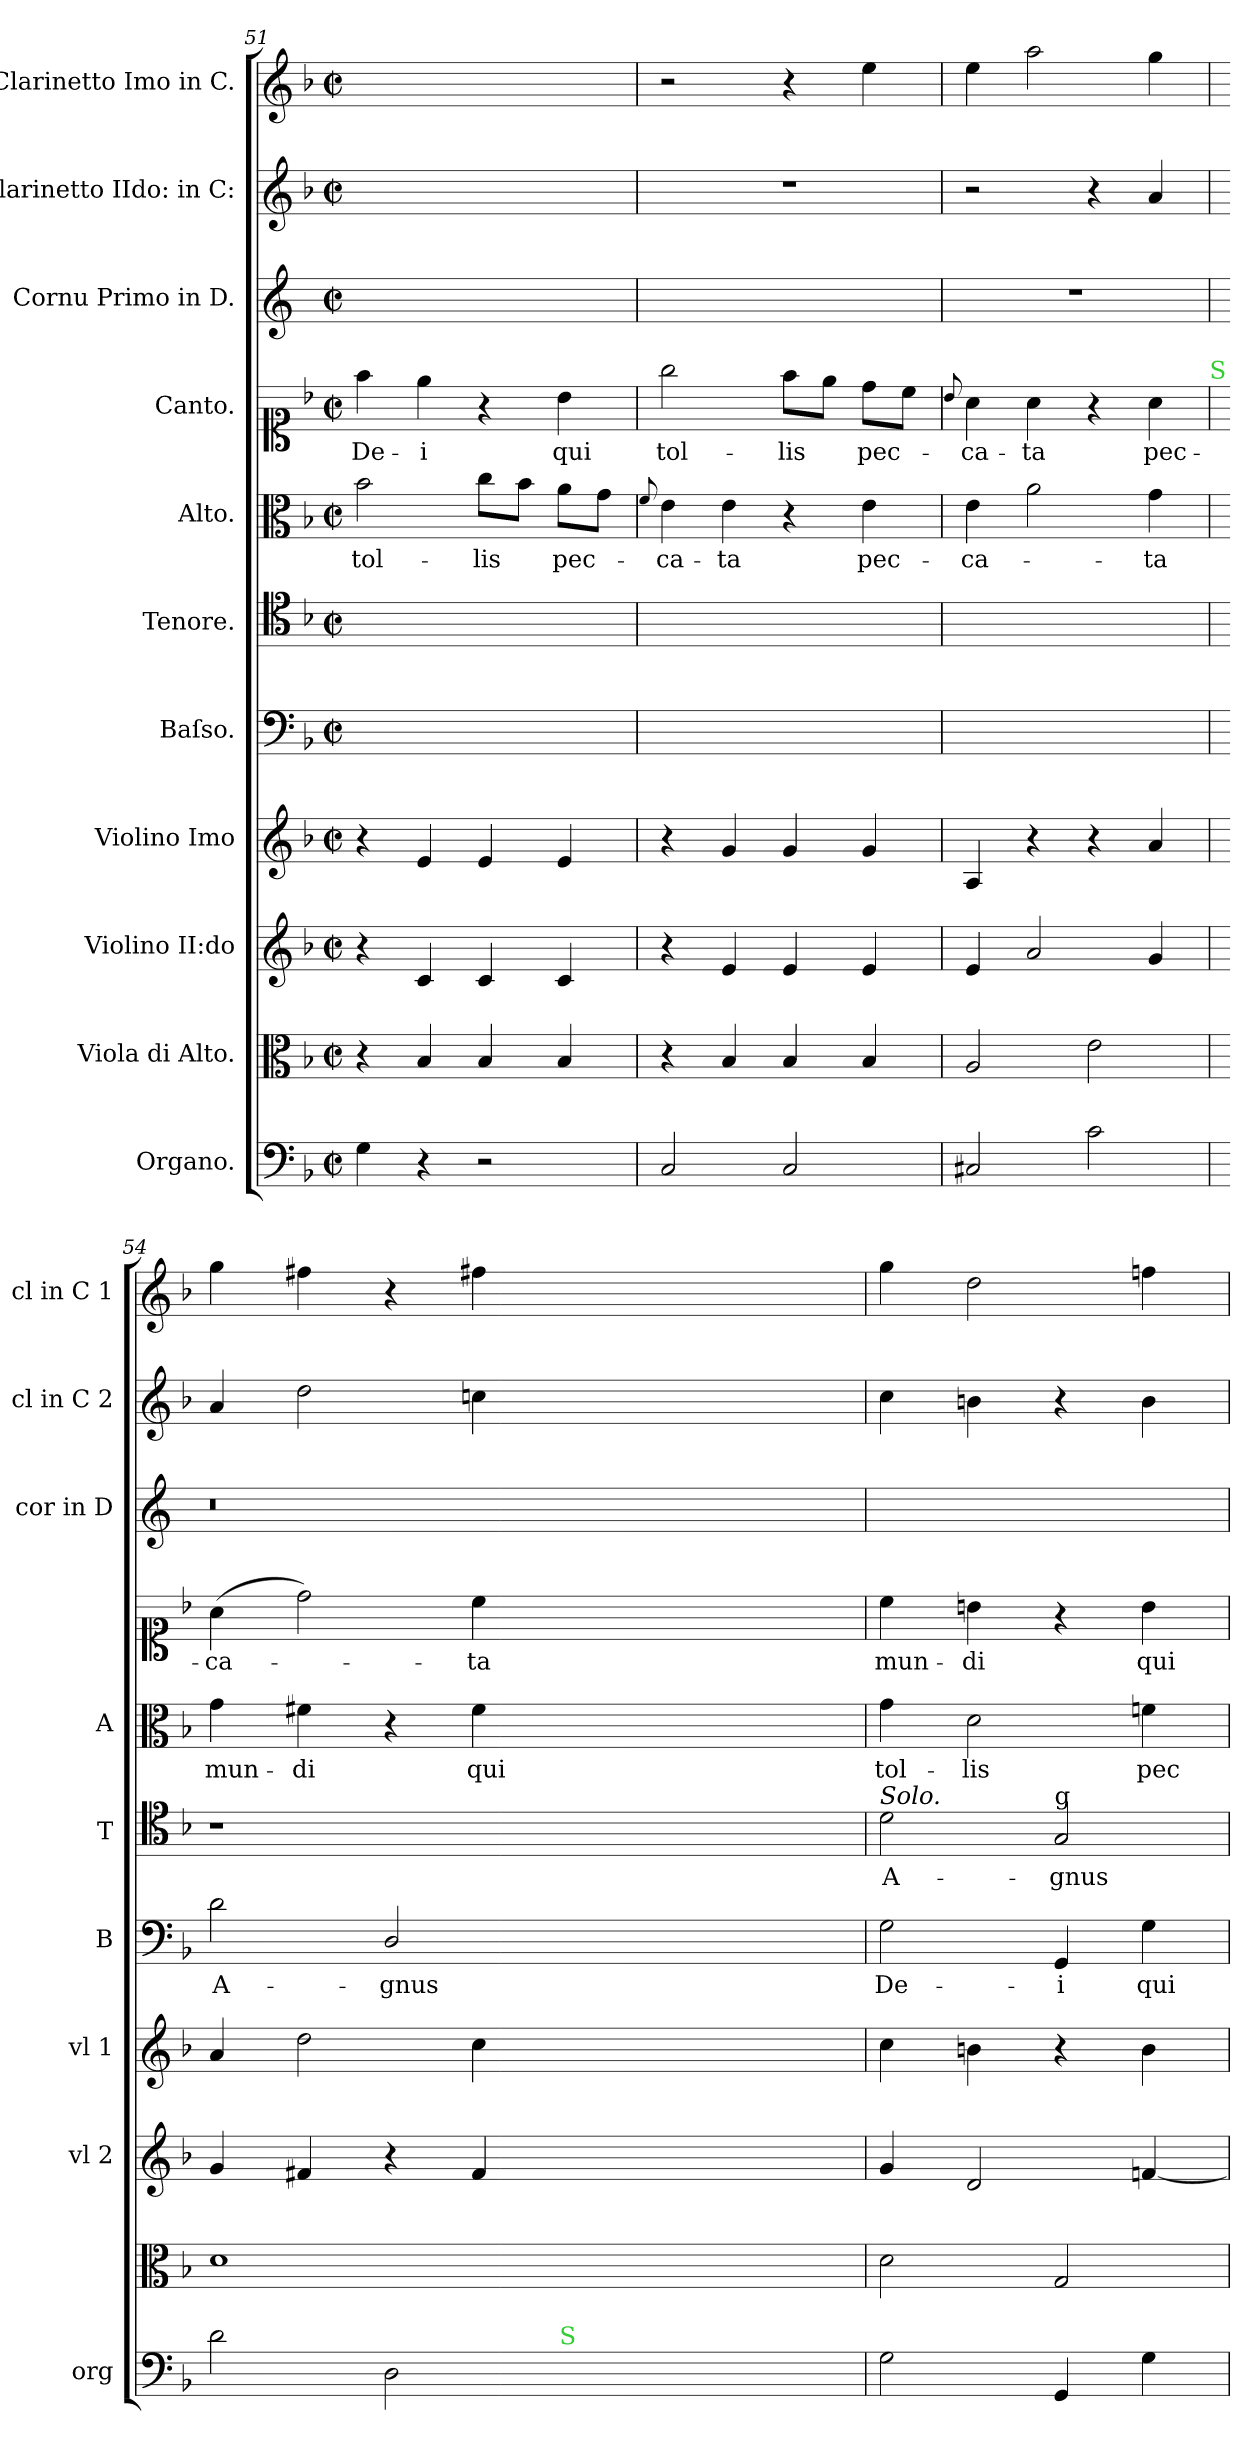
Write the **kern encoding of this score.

**kern	**kern	**kern	**kern	**kern	**text	**kern	**text	**kern	**text	**kern	**text	**kern	**kern	**kern
*part11	*part10	*part9	*part8	*part7	*part7	*part6	*part6	*part5	*part5	*part4	*part4	*part3	*part2	*part1
*staff11	*staff10	*staff9	*staff8	*staff7	*staff7	*staff6	*staff6	*staff5	*staff5	*staff4	*staff4	*staff3	*staff2	*staff1
*I"Organo.	*I"Viola di Alto.	*I"Violino II:do	*I"Violino Imo	*I"Baſso.	*	*I"Tenore.	*	*I"Alto.	*	*I"Canto.	*	*I"Cornu Primo in D.	*I"Clarinetto IIdo: in C:	*I"Clarinetto Imo in C.
*I'org	*	*I'vl 2	*I'vl 1	*I'B	*	*I'T	*	*I'A	*	*	*	*I'cor in D	*I'cl in C 2	*I'cl in C 1
*clefF4	*clefC3	*clefG2	*clefG2	*clefF4	*	*clefC4	*	*clefC3	*	*clefC1	*	*clefG2	*clefG2	*clefG2
*	*	*	*	*	*	*	*	*	*	*	*	*ITrd6c10	*	*
*k[b-]	*k[b-]	*k[b-]	*k[b-]	*k[b-]	*	*k[b-]	*	*k[b-]	*	*k[b-]	*	*k[f#c#]	*k[b-]	*k[b-]
*M2/2	*M2/2	*M2/2	*M2/2	*M2/2	*	*M2/2	*	*M2/2	*	*M2/2	*	*M2/2	*M2/2	*M2/2
*met(c|)	*met(c|)	*met(c|)	*met(c|)	*met(c|)	*	*met(c|)	*	*met(c|)	*	*met(c|)	*	*met(c|)	*met(c|)	*met(c|)
=51	=51	=51	=51	=51	=51	=51	=51	=51	=51	=51	=51	=51	=51	=51
4G\	4r	4r	4r	1ryy	.	1ryy	.	2b-\	tol-	4ff\	De-	1ryy	1ryy	1ryy
4r	4B-/	4c/	4e/	.	.	.	.	.	.	4ee\	-i	.	.	.
2r	4B-/	4c/	4e/	.	.	.	.	8cc\L	-lis	4r	.	.	.	.
.	.	.	.	.	.	.	.	8b-\J	.	.	.	.	.	.
.	4B-/	4c/	4e/	.	.	.	.	8a\L	pec-	4b-\	qui	.	.	.
.	.	.	.	.	.	.	.	8g\J	.	.	.	.	.	.
=52	=52	=52	=52	=52	=52	=52	=52	=52	=52	=52	=52	=52	=52	=52
.	.	.	.	.	.	.	.	8qqf/	.	.	.	.	.	.
2C/	4r	4r	4r	1ryy	.	1ryy	.	4e\	-ca-	2gg\	tol-	1ryy	1r	2r
.	4B-/	4e/	4g/	.	.	.	.	4e\	-ta	.	.	.	.	.
2C/	4B-/	4e/	4g/	.	.	.	.	4r	.	8ff\L	-lis	.	.	4r
.	.	.	.	.	.	.	.	.	.	8ee\J	.	.	.	.
.	4B-/	4e/	4g/	.	.	.	.	4e\	pec-	8dd\L	pec-	.	.	4ee\
.	.	.	.	.	.	.	.	.	.	8cc\J	.	.	.	.
=53	=53	=53	=53	=53	=53	=53	=53	=53	=53	=53	=53	=53	=53	=53
.	.	.	.	.	.	.	.	.	.	8qqb-/	.	.	.	.
2C#X/	2A/	4e/	4A/	1ryy	.	1ryy	.	4e\	-ca-	4a\	-ca-	1r	2r	4ee\
.	.	2a/	4r	.	.	.	.	2a\	.	4a\	-ta	.	.	2aa\
2c\	2e\	.	4r	.	.	.	.	.	.	4r	.	.	4r	.
.	.	4g/	4a/	.	.	.	.	4g\	-ta	4a\	pec-	.	4a/	4gg\
!	!	!	!	!	!	!	!	!	!	!LO:TX:a:color=limegreen:t=S	!	!	!	!
=54	=54	=54	=54	=54	=54	=54	=54	=54	=54	=54	=54	=54	=54	=54
2d\	1d	4g/	4a/	2d\	A-	1r	.	4g\	mun-	(>4a\	-ca-	0.r	4a/	4gg\
.	.	4f#X/	2dd\	.	.	.	.	4f#X\	-di	2dd\)	.	.	2dd\	4ff#X\
2D\	.	4r	.	2D/	-gnus	.	.	4r	.	.	.	.	.	4r
.	.	4f#/	4cc\	.	.	.	.	4f#\	qui	4cc\	-ta	.	4ccn\	4ff#X\
!LO:TX:a:color=limegreen:t=S	!	!	!	!	!	!	!	!	!	!	!	!	!	!
0ryy	0ryy	0ryy	0ryy	0ryy	.	0ryy	.	0ryy	.	0ryy	.	.	0ryy	0ryy
=55	=55	=55	=55	=55	=55	=55	=55	=55	=55	=55	=55	=55	=55	=55
!	!	!	!	!	!	!LO:TX:a:i:t=Solo.	!	!	!	!	!	!	!	!
2G\	2d\	4g/	4cc\	2G\	De-	2d\	A-	4g\	tol-	4cc\	mun-	1ryy	4cc\	4gg\
.	.	2d/	4bn\	.	.	.	.	2d\	-lis	4bn\	-di	.	4bn\	2dd\
!	!	!	!	!	!	!LO:TX:a:t=g	!	!	!	!	!	!	!	!
4GG/	2G/	.	4r	4GG/	-i	2G/	-gnus	.	.	4r	.	.	4r	.
4G\	.	[4fn/	4b\	4G\	qui	.	.	4fn\	pec-	4b\	qui	.	4b\	4ffn\
=	=	=	=	=	=	=	=	=	=	=	=	=	=	=
*-	*-	*-	*-	*-	*-	*-	*-	*-	*-	*-	*-	*-	*-	*-
